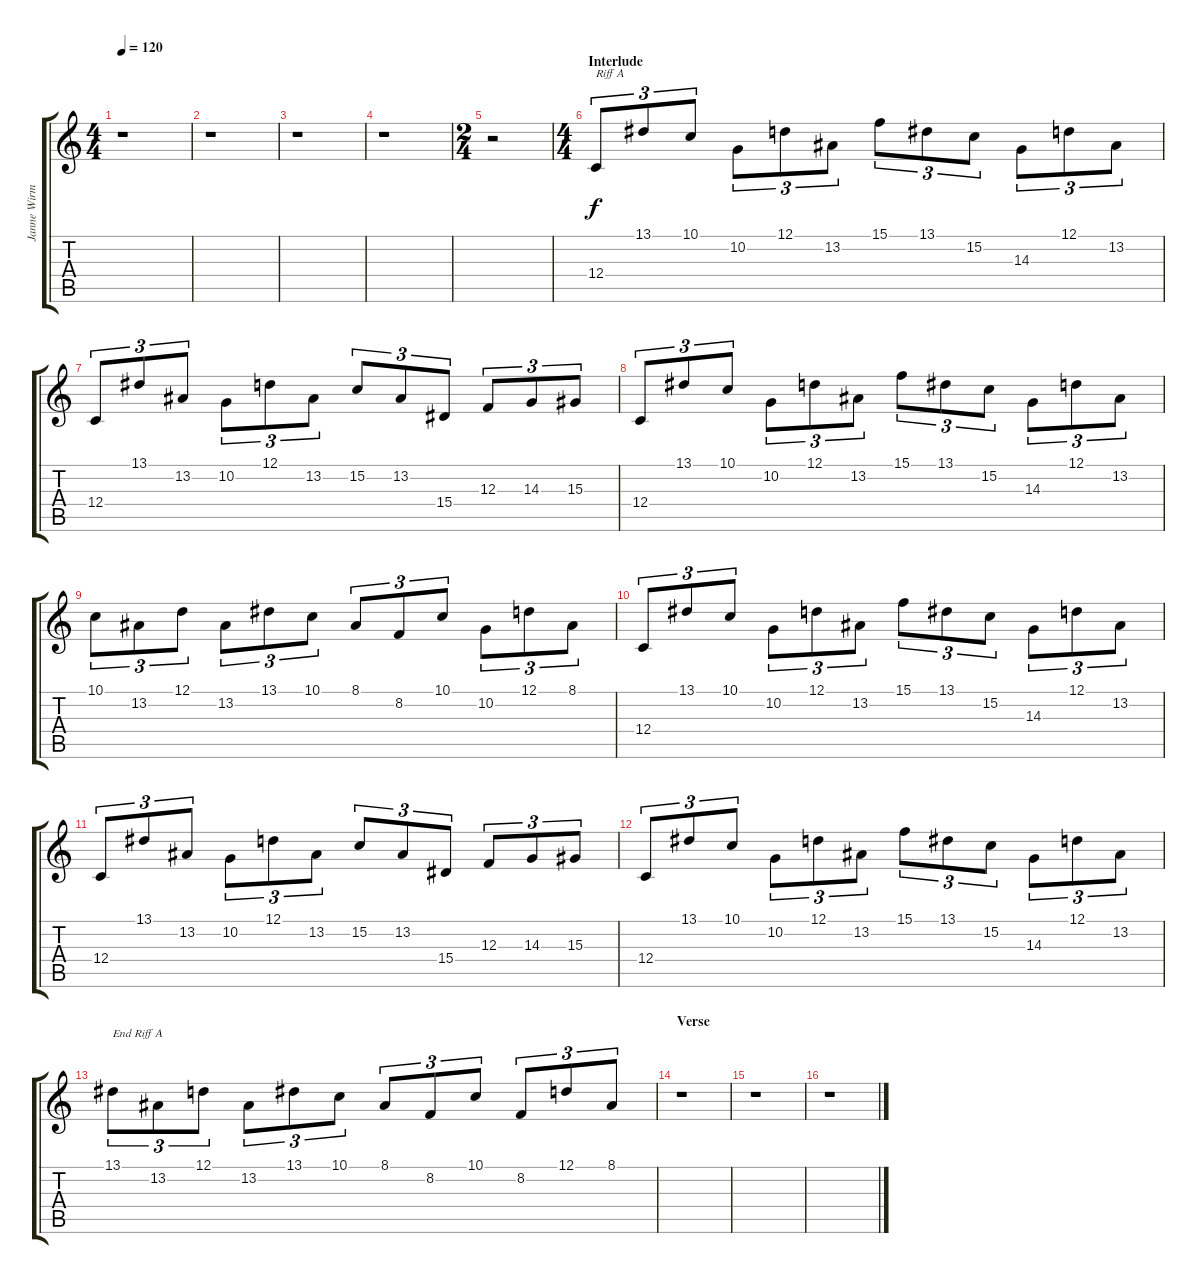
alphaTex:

\track ("Janne Wirman [Rythm / Solo Keyboard]" "Janne Wirm") {instrument stringensemble1}
\staff {score tabs}
\tuning (D4 A3 F3 C3 G2 C2) {hide}
\ts (4 4)
\tempo 120
\clef g2
\ks c
r.1{dy f} |
r.1 |
r.1 |
r.1 |
\ts (2 4)
r.2 |
\ts (4 4)
\section ("" "Interlude")
12.4.8{tu (3 2) txt "Riff A"} 13.1.8{tu (3 2)} 10.1.8{tu (3 2)} 10.2.8{tu (3 2)} 12.1.8{tu (3 2)} 13.2.8{tu (3 2)} 15.1.8{tu (3 2)} 13.1.8{tu (3 2)} 15.2.8{tu (3 2)} 14.3.8{tu (3 2)} 12.1.8{tu (3 2)} 13.2.8{tu (3 2)} |
12.4.8{tu (3 2)} 13.1.8{tu (3 2)} 13.2.8{tu (3 2)} 10.2.8{tu (3 2)} 12.1.8{tu (3 2)} 13.2.8{tu (3 2)} 15.2.8{tu (3 2)} 13.2.8{tu (3 2)} 15.4.8{tu (3 2)} 12.3.8{tu (3 2)} 14.3.8{tu (3 2)} 15.3.8{tu (3 2)} |
12.4.8{tu (3 2)} 13.1.8{tu (3 2)} 10.1.8{tu (3 2)} 10.2.8{tu (3 2)} 12.1.8{tu (3 2)} 13.2.8{tu (3 2)} 15.1.8{tu (3 2)} 13.1.8{tu (3 2)} 15.2.8{tu (3 2)} 14.3.8{tu (3 2)} 12.1.8{tu (3 2)} 13.2.8{tu (3 2)} |
10.1.8{tu (3 2)} 13.2.8{tu (3 2)} 12.1.8{tu (3 2)} 13.2.8{tu (3 2)} 13.1.8{tu (3 2)} 10.1.8{tu (3 2)} 8.1.8{tu (3 2)} 8.2.8{tu (3 2)} 10.1.8{tu (3 2)} 10.2.8{tu (3 2)} 12.1.8{tu (3 2)} 8.1.8{tu (3 2)} |
12.4.8{tu (3 2)} 13.1.8{tu (3 2)} 10.1.8{tu (3 2)} 10.2.8{tu (3 2)} 12.1.8{tu (3 2)} 13.2.8{tu (3 2)} 15.1.8{tu (3 2)} 13.1.8{tu (3 2)} 15.2.8{tu (3 2)} 14.3.8{tu (3 2)} 12.1.8{tu (3 2)} 13.2.8{tu (3 2)} |
12.4.8{tu (3 2)} 13.1.8{tu (3 2)} 13.2.8{tu (3 2)} 10.2.8{tu (3 2)} 12.1.8{tu (3 2)} 13.2.8{tu (3 2)} 15.2.8{tu (3 2)} 13.2.8{tu (3 2)} 15.4.8{tu (3 2)} 12.3.8{tu (3 2)} 14.3.8{tu (3 2)} 15.3.8{tu (3 2)} |
12.4.8{tu (3 2)} 13.1.8{tu (3 2)} 10.1.8{tu (3 2)} 10.2.8{tu (3 2)} 12.1.8{tu (3 2)} 13.2.8{tu (3 2)} 15.1.8{tu (3 2)} 13.1.8{tu (3 2)} 15.2.8{tu (3 2)} 14.3.8{tu (3 2)} 12.1.8{tu (3 2)} 13.2.8{tu (3 2)} |
13.1.8{tu (3 2) txt "End Riff A"} 13.2.8{tu (3 2)} 12.1.8{tu (3 2)} 13.2.8{tu (3 2)} 13.1.8{tu (3 2)} 10.1.8{tu (3 2)} 8.1.8{tu (3 2)} 8.2.8{tu (3 2)} 10.1.8{tu (3 2)} 8.2.8{tu (3 2)} 12.1.8{tu (3 2)} 8.1.8{tu (3 2)} |
\section ("" "Verse")
r.1 |
r.1 |
r.1
